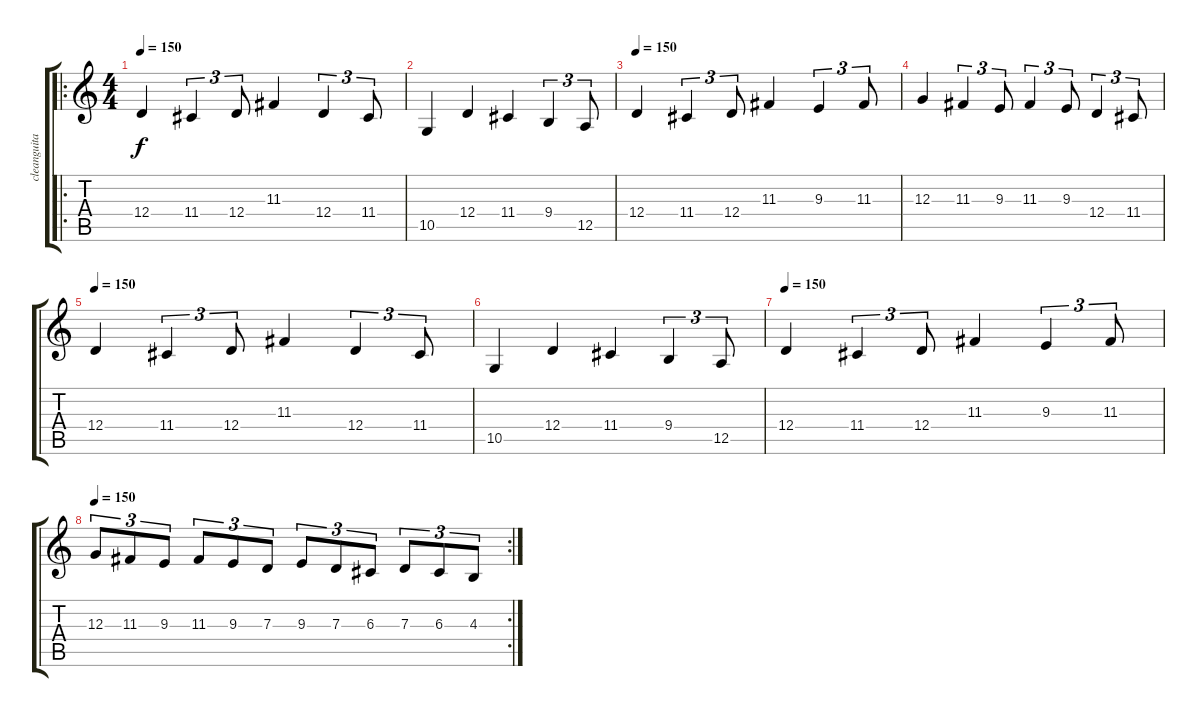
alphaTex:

\track ("cleanguitar/Piano" "cleanguita") {instrument brightacousticpiano}
\staff {score tabs}
\tuning (E4 B3 G3 D3 A2 E2) {hide}
\ro
\ts (4 4)
\tempo 125
\tempo 150
\clef g2
\ks c
12.4.4{dy f} 11.4.4{tu (3 2)} 12.4.8{tu (3 2)} 11.3.4 12.4.4{tu (3 2)} 11.4.8{tu (3 2)} |
10.5.4 12.4.4 11.4.4 9.4.4{tu (3 2)} 12.5.8{tu (3 2)} |
\tempo 150
12.4.4 11.4.4{tu (3 2)} 12.4.8{tu (3 2)} 11.3.4 9.3.4{tu (3 2)} 11.3.8{tu (3 2)} |
12.3.4 11.3.4{tu (3 2)} 9.3.8{tu (3 2)} 11.3.4{tu (3 2)} 9.3.8{tu (3 2)} 12.4.4{tu (3 2)} 11.4.8{tu (3 2)} |
\tempo 125
\tempo 150
12.4.4 11.4.4{tu (3 2)} 12.4.8{tu (3 2)} 11.3.4 12.4.4{tu (3 2)} 11.4.8{tu (3 2)} |
10.5.4 12.4.4 11.4.4 9.4.4{tu (3 2)} 12.5.8{tu (3 2)} |
\tempo 150
12.4.4 11.4.4{tu (3 2)} 12.4.8{tu (3 2)} 11.3.4 9.3.4{tu (3 2)} 11.3.8{tu (3 2)} |
\rc 2
\tempo 150
12.3.8{tu (3 2)} 11.3.8{tu (3 2)} 9.3.8{tu (3 2)} 11.3.8{tu (3 2)} 9.3.8{tu (3 2)} 7.3.8{tu (3 2)} 9.3.8{tu (3 2)} 7.3.8{tu (3 2)} 6.3.8{tu (3 2)} 7.3.8{tu (3 2)} 6.3.8{tu (3 2)} 4.3.8{tu (3 2)}
